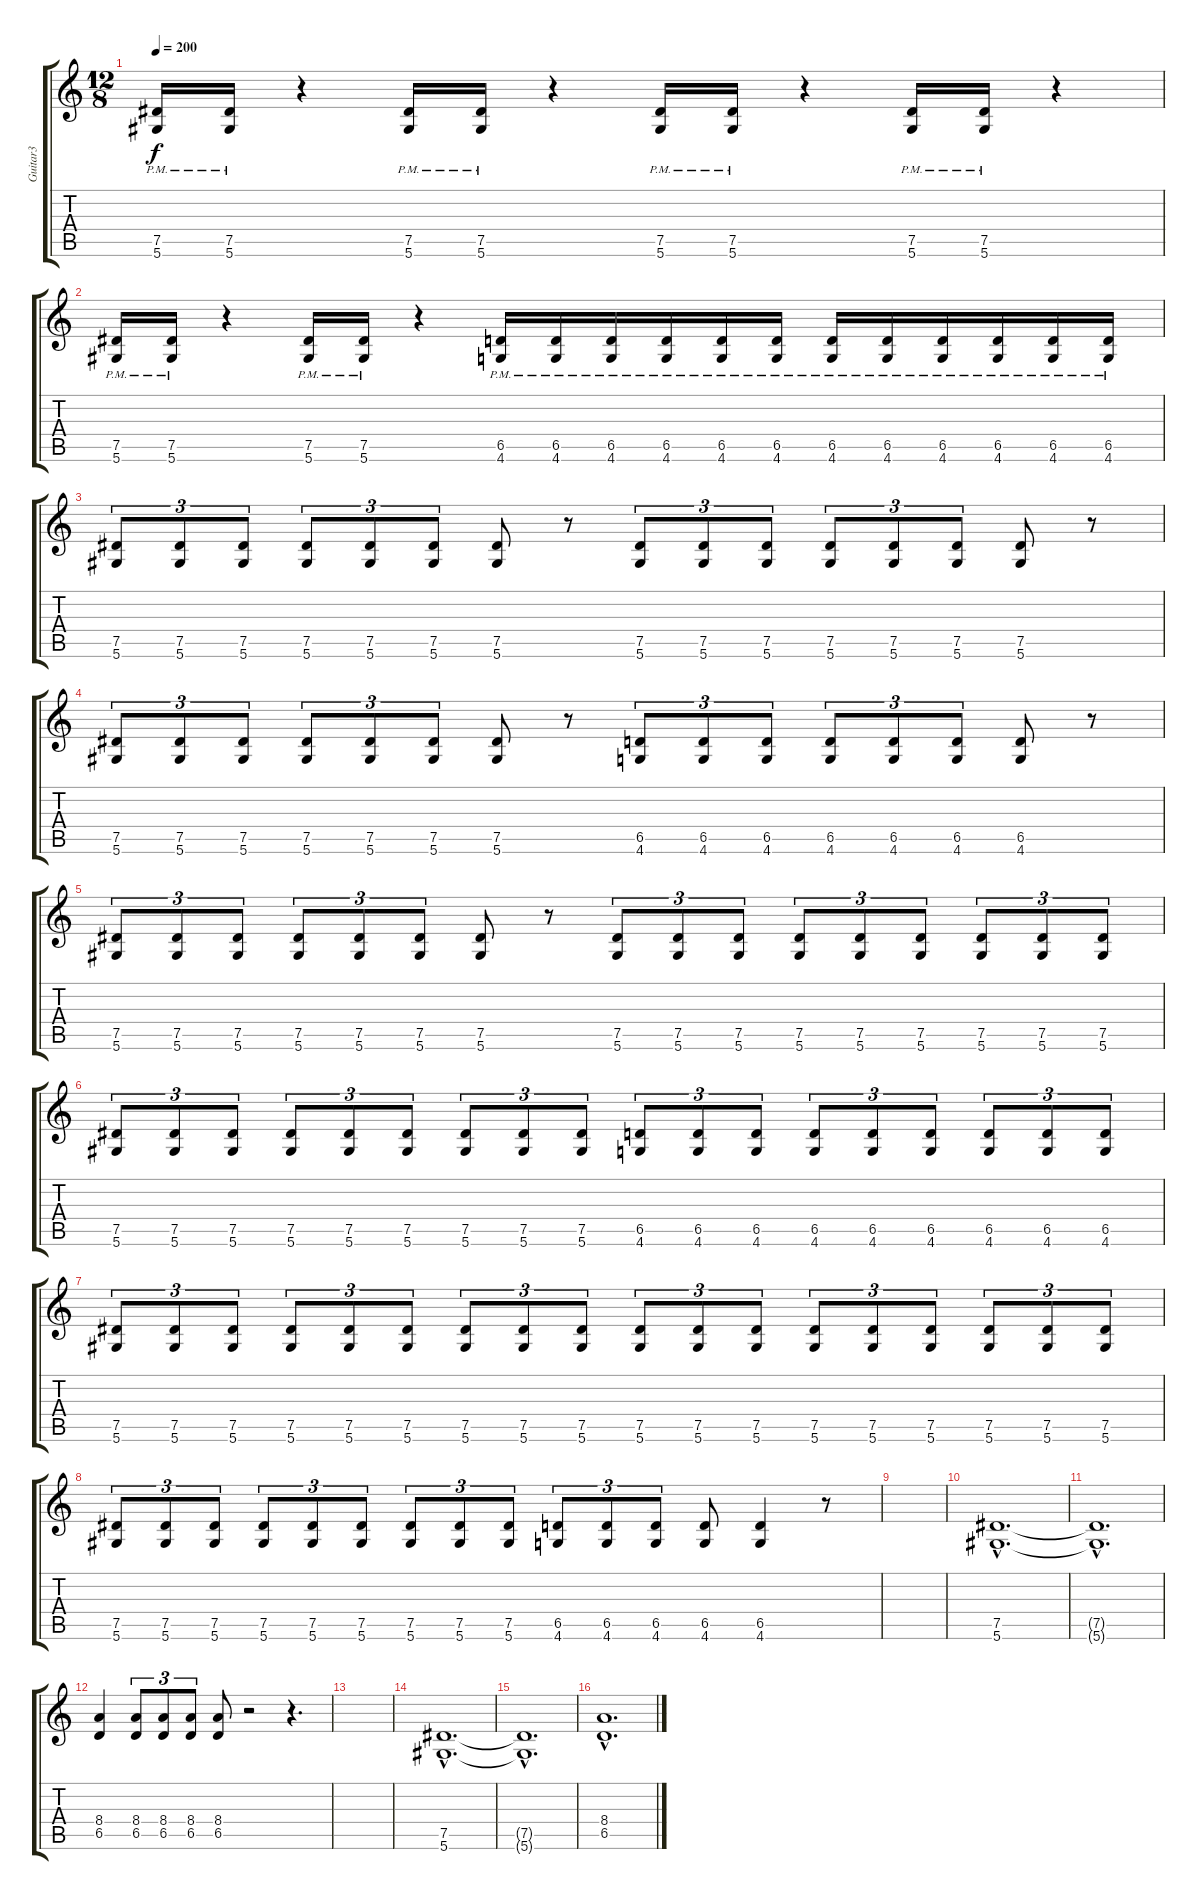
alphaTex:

\track ("Guitar3" "Guitar3") {instrument distortionguitar}
\staff {score tabs}
\tuning (Eb4 Bb3 Gb3 Db3 Ab2 Eb2) {hide}
\ts (12 8)
\tempo 200
\clef g2
\ks c
(7.5 5.6{pm}).16{dy f} (7.5 5.6{pm}).16 r.4 (7.5 5.6{pm}).16 (7.5 5.6{pm}).16 r.4 (7.5 5.6{pm}).16 (7.5 5.6{pm}).16 r.4 (7.5 5.6{pm}).16 (7.5 5.6{pm}).16 r.4 |
(7.5 5.6{pm}).16 (7.5 5.6{pm}).16 r.4 (7.5 5.6{pm}).16 (7.5 5.6{pm}).16 r.4 (6.5 4.6{pm}).16 (6.5 4.6{pm}).16 (6.5 4.6{pm}).16 (6.5 4.6{pm}).16 (6.5 4.6{pm}).16 (6.5 4.6{pm}).16 (6.5 4.6{pm}).16 (6.5 4.6{pm}).16 (6.5 4.6{pm}).16 (6.5 4.6{pm}).16 (6.5 4.6{pm}).16 (6.5 4.6{pm}).16 |
(7.5 5.6).8{tu (3 2)} (7.5 5.6).8{tu (3 2)} (7.5 5.6).8{tu (3 2)} (7.5 5.6).8{tu (3 2)} (7.5 5.6).8{tu (3 2)} (7.5 5.6).8{tu (3 2)} (7.5 5.6).8 r.8 (7.5 5.6).8{tu (3 2)} (7.5 5.6).8{tu (3 2)} (7.5 5.6).8{tu (3 2)} (7.5 5.6).8{tu (3 2)} (7.5 5.6).8{tu (3 2)} (7.5 5.6).8{tu (3 2)} (7.5 5.6).8 r.8 |
(7.5 5.6).8{tu (3 2)} (7.5 5.6).8{tu (3 2)} (7.5 5.6).8{tu (3 2)} (7.5 5.6).8{tu (3 2)} (7.5 5.6).8{tu (3 2)} (7.5 5.6).8{tu (3 2)} (7.5 5.6).8 r.8 (6.5 4.6).8{tu (3 2)} (6.5 4.6).8{tu (3 2)} (6.5 4.6).8{tu (3 2)} (6.5 4.6).8{tu (3 2)} (6.5 4.6).8{tu (3 2)} (6.5 4.6).8{tu (3 2)} (6.5 4.6).8 r.8 |
(7.5 5.6).8{tu (3 2)} (7.5 5.6).8{tu (3 2)} (7.5 5.6).8{tu (3 2)} (7.5 5.6).8{tu (3 2)} (7.5 5.6).8{tu (3 2)} (7.5 5.6).8{tu (3 2)} (7.5 5.6).8 r.8 (7.5 5.6).8{tu (3 2)} (7.5 5.6).8{tu (3 2)} (7.5 5.6).8{tu (3 2)} (7.5 5.6).8{tu (3 2)} (7.5 5.6).8{tu (3 2)} (7.5 5.6).8{tu (3 2)} (7.5 5.6).8{tu (3 2)} (7.5 5.6).8{tu (3 2)} (7.5 5.6).8{tu (3 2)} |
(7.5 5.6).8{tu (3 2)} (7.5 5.6).8{tu (3 2)} (7.5 5.6).8{tu (3 2)} (7.5 5.6).8{tu (3 2)} (7.5 5.6).8{tu (3 2)} (7.5 5.6).8{tu (3 2)} (7.5 5.6).8{tu (3 2)} (7.5 5.6).8{tu (3 2)} (7.5 5.6).8{tu (3 2)} (6.5 4.6).8{tu (3 2)} (6.5 4.6).8{tu (3 2)} (6.5 4.6).8{tu (3 2)} (6.5 4.6).8{tu (3 2)} (6.5 4.6).8{tu (3 2)} (6.5 4.6).8{tu (3 2)} (6.5 4.6).8{tu (3 2)} (6.5 4.6).8{tu (3 2)} (6.5 4.6).8{tu (3 2)} |
(7.5 5.6).8{tu (3 2)} (7.5 5.6).8{tu (3 2)} (7.5 5.6).8{tu (3 2)} (7.5 5.6).8{tu (3 2)} (7.5 5.6).8{tu (3 2)} (7.5 5.6).8{tu (3 2)} (7.5 5.6).8{tu (3 2)} (7.5 5.6).8{tu (3 2)} (7.5 5.6).8{tu (3 2)} (7.5 5.6).8{tu (3 2)} (7.5 5.6).8{tu (3 2)} (7.5 5.6).8{tu (3 2)} (7.5 5.6).8{tu (3 2)} (7.5 5.6).8{tu (3 2)} (7.5 5.6).8{tu (3 2)} (7.5 5.6).8{tu (3 2)} (7.5 5.6).8{tu (3 2)} (7.5 5.6).8{tu (3 2)} |
(7.5 5.6).8{tu (3 2)} (7.5 5.6).8{tu (3 2)} (7.5 5.6).8{tu (3 2)} (7.5 5.6).8{tu (3 2)} (7.5 5.6).8{tu (3 2)} (7.5 5.6).8{tu (3 2)} (7.5 5.6).8{tu (3 2)} (7.5 5.6).8{tu (3 2)} (7.5 5.6).8{tu (3 2)} (6.5 4.6).8{tu (3 2)} (6.5 4.6).8{tu (3 2)} (6.5 4.6).8{tu (3 2)} (6.5 4.6).8 (6.5 4.6).4 r.8 |
|
(7.5{hac} 5.6{hac}).1{d} |
(7.5{hac t} 5.6{hac t}).1{d} |
(8.4 6.5).4 (8.4 6.5).8{tu (3 2)} (8.4 6.5).8{tu (3 2)} (8.4 6.5).8{tu (3 2)} (8.4 6.5).8 r.2 r.4{d} |
|
(7.5{hac} 5.6{hac}).1{d} |
(7.5{hac t} 5.6{hac t}).1{d} |
(8.4{hac} 6.5{hac}).1{d}
